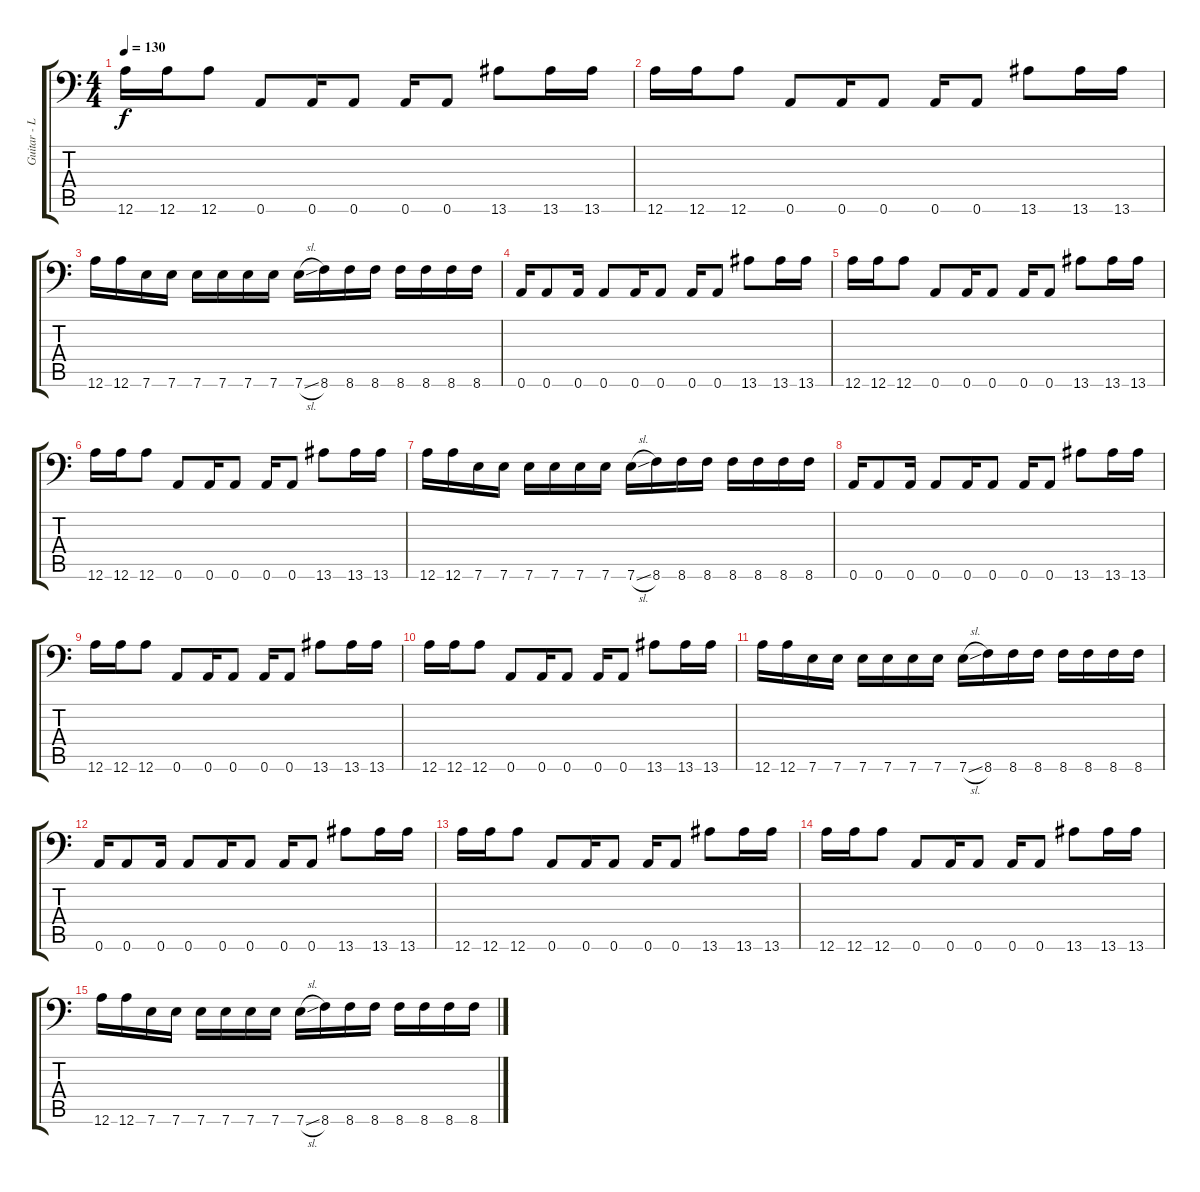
\track ("Guitar - Left" "Guitar - L") {instrument distortionguitar}
\staff {score tabs}
\tuning (B3 Gb3 D3 A2 E2 A1) {hide}
\ts (4 4)
\tempo 130
\clef f4
\ks c
12.6.16{dy f} 12.6.16 12.6.8 0.6.8 0.6.16 0.6.8 0.6.16 0.6.8 13.6.8 13.6.16 13.6.16 |
12.6.16 12.6.16 12.6.8 0.6.8 0.6.16 0.6.8 0.6.16 0.6.8 13.6.8 13.6.16 13.6.16 |
12.6.16 12.6.16 7.6.16 7.6.16 7.6.16 7.6.16 7.6.16 7.6.16 7.6{sl}.16 8.6.16 8.6.16 8.6.16 8.6.16 8.6.16 8.6.16 8.6.16 |
0.6.16 0.6.8 0.6.16 0.6.8 0.6.16 0.6.8 0.6.16 0.6.8 13.6.8 13.6.16 13.6.16 |
12.6.16 12.6.16 12.6.8 0.6.8 0.6.16 0.6.8 0.6.16 0.6.8 13.6.8 13.6.16 13.6.16 |
12.6.16 12.6.16 12.6.8 0.6.8 0.6.16 0.6.8 0.6.16 0.6.8 13.6.8 13.6.16 13.6.16 |
12.6.16 12.6.16 7.6.16 7.6.16 7.6.16 7.6.16 7.6.16 7.6.16 7.6{sl}.16 8.6.16 8.6.16 8.6.16 8.6.16 8.6.16 8.6.16 8.6.16 |
0.6.16 0.6.8 0.6.16 0.6.8 0.6.16 0.6.8 0.6.16 0.6.8 13.6.8 13.6.16 13.6.16 |
12.6.16 12.6.16 12.6.8 0.6.8 0.6.16 0.6.8 0.6.16 0.6.8 13.6.8 13.6.16 13.6.16 |
12.6.16 12.6.16 12.6.8 0.6.8 0.6.16 0.6.8 0.6.16 0.6.8 13.6.8 13.6.16 13.6.16 |
12.6.16 12.6.16 7.6.16 7.6.16 7.6.16 7.6.16 7.6.16 7.6.16 7.6{sl}.16 8.6.16 8.6.16 8.6.16 8.6.16 8.6.16 8.6.16 8.6.16 |
0.6.16 0.6.8 0.6.16 0.6.8 0.6.16 0.6.8 0.6.16 0.6.8 13.6.8 13.6.16 13.6.16 |
12.6.16 12.6.16 12.6.8 0.6.8 0.6.16 0.6.8 0.6.16 0.6.8 13.6.8 13.6.16 13.6.16 |
12.6.16 12.6.16 12.6.8 0.6.8 0.6.16 0.6.8 0.6.16 0.6.8 13.6.8 13.6.16 13.6.16 |
12.6.16 12.6.16 7.6.16 7.6.16 7.6.16 7.6.16 7.6.16 7.6.16 7.6{sl}.16 8.6.16 8.6.16 8.6.16 8.6.16 8.6.16 8.6.16 8.6.16
